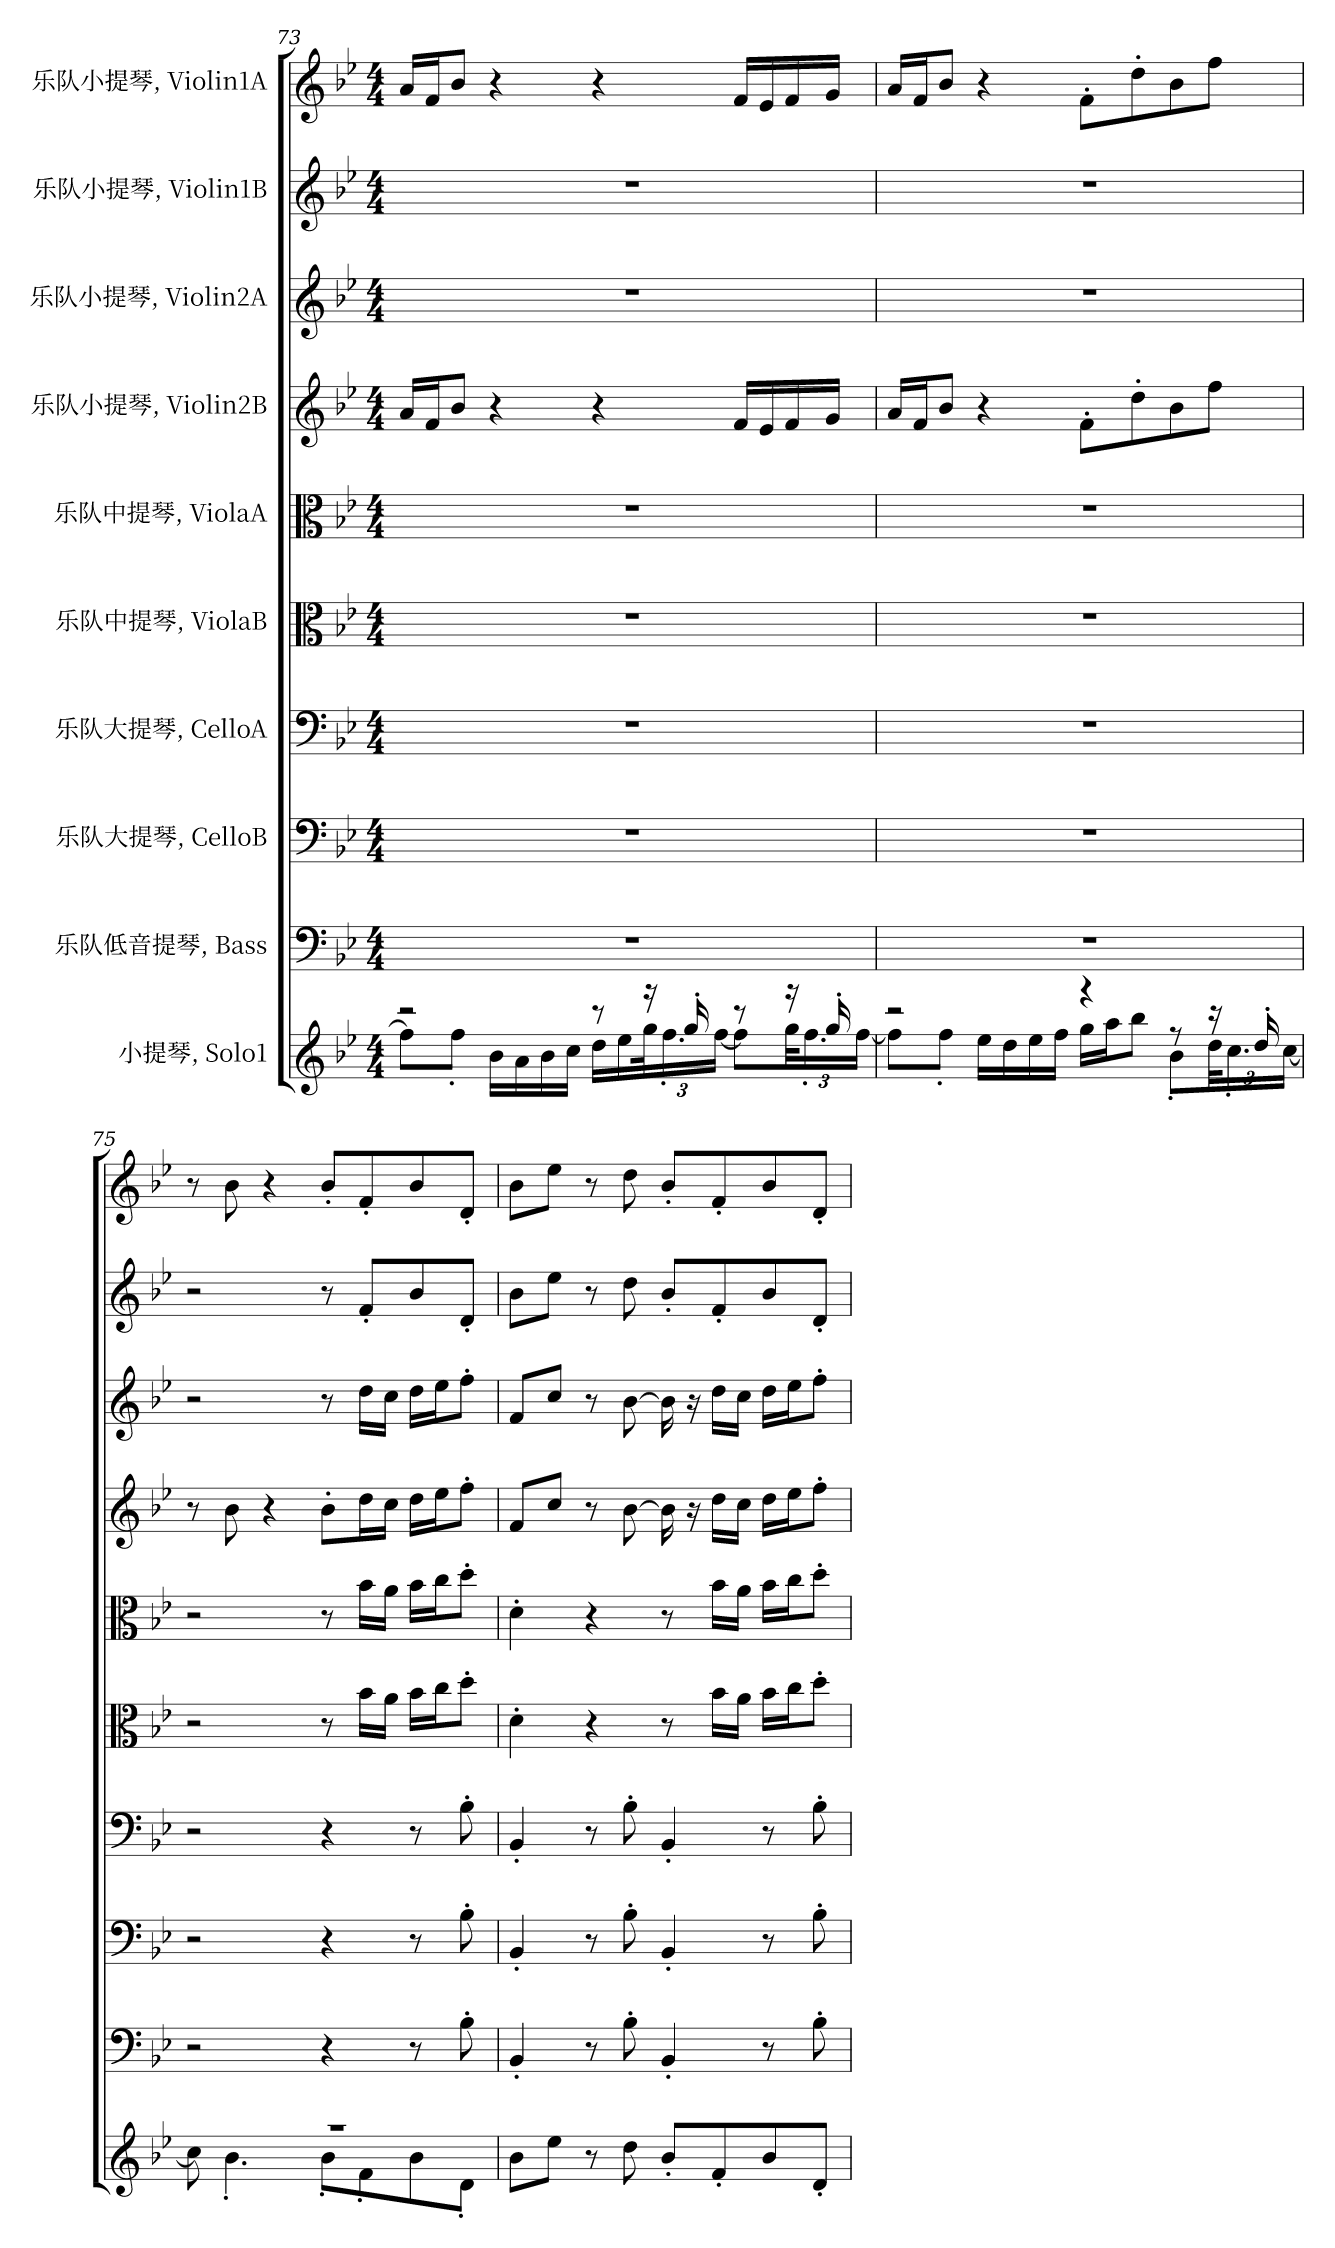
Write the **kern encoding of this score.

**kern	**kern	**kern	**kern	**kern	**kern	**kern	**kern	**kern	**kern
*part10	*part9	*part8	*part7	*part6	*part5	*part4	*part3	*part2	*part1
*staff10	*staff9	*staff8	*staff7	*staff6	*staff5	*staff4	*staff3	*staff2	*staff1
*I"小提琴, Solo1	*I"乐队低音提琴, Bass	*I"乐队大提琴, CelloB	*I"乐队大提琴, CelloA	*I"乐队中提琴, ViolaB	*I"乐队中提琴, ViolaA	*I"乐队小提琴, Violin2B	*I"乐队小提琴, Violin2A	*I"乐队小提琴, Violin1B	*I"乐队小提琴, Violin1A
!!LO:PB:g=z
*clefG2	*clefF4	*clefF4	*clefF4	*clefC3	*clefC3	*clefG2	*clefG2	*clefG2	*clefG2
*	*ITrd7c12	*	*	*	*	*	*	*	*
*k[b-e-]	*k[b-e-]	*k[b-e-]	*k[b-e-]	*k[b-e-]	*k[b-e-]	*k[b-e-]	*k[b-e-]	*k[b-e-]	*k[b-e-]
*M4/4	*M4/4	*M4/4	*M4/4	*M4/4	*M4/4	*M4/4	*M4/4	*M4/4	*M4/4
=73	=73	=73	=73	=73	=73	=73	=73	=73	=73
*^	*	*	*	*	*	*	*	*	*
2r	8ff\L]	1r	1r	1r	1r	1r	16a/LL	1r	1r	16a/LL
.	.	.	.	.	.	.	16f/J	.	.	16f/J
.	8ff'\J	.	.	.	.	.	8b-/J	.	.	8b-/J
.	16b-\LL	.	.	.	.	.	4r	.	.	4r
.	16a\	.	.	.	.	.	.	.	.	.
.	16b-\	.	.	.	.	.	.	.	.	.
.	16cc\JJ	.	.	.	.	.	.	.	.	.
8r	16dd\LL	.	.	.	.	.	4r	.	.	4r
.	16ee-\	.	.	.	.	.	.	.	.	.
*	*Xbrackettup	*	*	*	*	*	*	*	*	*
16r	48gg\K	.	.	.	.	.	.	.	.	.
.	24.ff'\	.	.	.	.	.	.	.	.	.
16gg'/	.	.	.	.	.	.	.	.	.	.
.	[24ff\JJ	.	.	.	.	.	.	.	.	.
8r	8ff\L]	.	.	.	.	.	16f/LL	.	.	16f/LL
.	.	.	.	.	.	.	16e-/	.	.	16e-/
16r	48gg\KL	.	.	.	.	.	16f/	.	.	16f/
.	24.ff'\	.	.	.	.	.	.	.	.	.
16gg'/	.	.	.	.	.	.	16g/JJ	.	.	16g/JJ
.	[24ff\JJ	.	.	.	.	.	.	.	.	.
=74	=74	=74	=74	=74	=74	=74	=74	=74	=74	=74
2r	8ff\L]	1r	1r	1r	1r	1r	16a/LL	1r	1r	16a/LL
.	.	.	.	.	.	.	16f/J	.	.	16f/J
.	8ff'\J	.	.	.	.	.	8b-/J	.	.	8b-/J
.	16ee-\LL	.	.	.	.	.	4r	.	.	4r
.	16dd\	.	.	.	.	.	.	.	.	.
.	16ee-\	.	.	.	.	.	.	.	.	.
.	16ff\JJ	.	.	.	.	.	.	.	.	.
4r	16gg\LL	.	.	.	.	.	8f'\L	.	.	8f'\L
.	16aa\J	.	.	.	.	.	.	.	.	.
.	8bb-\J	.	.	.	.	.	8dd'\	.	.	8dd'\
8r	8b-'\L	.	.	.	.	.	8b-\	.	.	8b-\
16r	48dd\KL	.	.	.	.	.	8ff\J	.	.	8ff\J
.	24.cc'\	.	.	.	.	.	.	.	.	.
16dd'/	.	.	.	.	.	.	.	.	.	.
.	[24cc\JJ	.	.	.	.	.	.	.	.	.
!!LO:PB:g=z
=75	=75	=75	=75	=75	=75	=75	=75	=75	=75	=75
1r	8cc\]	2r	2r	2r	2r	2r	8r	2r	2r	8r
.	4.b-'\	.	.	.	.	.	8b-\	.	.	8b-\
.	.	.	.	.	.	.	4r	.	.	4r
.	8b-'\L	4r	4r	4r	8r	8r	8b-'\L	8r	8r	8b-'/L
.	8f'\	.	.	.	16b-\LL	16b-\LL	16dd\L	16dd\LL	8f'/L	8f'/
.	.	.	.	.	16a\JJ	16a\JJ	16cc\JJ	16cc\JJ	.	.
.	8b-\	8r	8r	8r	16b-\LL	16b-\LL	16dd\LL	16dd\LL	8b-/	8b-/
.	.	.	.	.	16cc\J	16cc\J	16ee-\J	16ee-\J	.	.
.	8d'\J	8BB-'\	8B-'\	8B-'\	8dd'\J	8dd'\J	8ff'\J	8ff'\J	8d'/J	8d'/J
*v	*v	*	*	*	*	*	*	*	*	*
=76	=76	=76	=76	=76	=76	=76	=76	=76	=76
8b-\L	4BBB-'/	4BB-'/	4BB-'/	4d'\	4d'\	8f/L	8f/L	8b-\L	8b-\L
8ee-\J	.	.	.	.	.	8cc/J	8cc/J	8ee-\J	8ee-\J
8r	8r	8r	8r	4r	4r	8r	8r	8r	8r
8dd\	8BB-'\	8B-'\	8B-'\	.	.	[8b-\	[8b-\	8dd\	8dd\
8b-'/L	4BBB-'/	4BB-'/	4BB-'/	8r	8r	16b-\]	16b-\]	8b-'/L	8b-'/L
.	.	.	.	.	.	16r	16r	.	.
8f'/	.	.	.	16b-\LL	16b-\LL	16dd\LL	16dd\LL	8f'/	8f'/
.	.	.	.	16a\JJ	16a\JJ	16cc\JJ	16cc\JJ	.	.
8b-/	8r	8r	8r	16b-\LL	16b-\LL	16dd\LL	16dd\LL	8b-/	8b-/
.	.	.	.	16cc\J	16cc\J	16ee-\J	16ee-\J	.	.
8d'/J	8BB-'\	8B-'\	8B-'\	8dd'\J	8dd'\J	8ff'\J	8ff'\J	8d'/J	8d'/J
=	=	=	=	=	=	=	=	=	=
*-	*-	*-	*-	*-	*-	*-	*-	*-	*-
